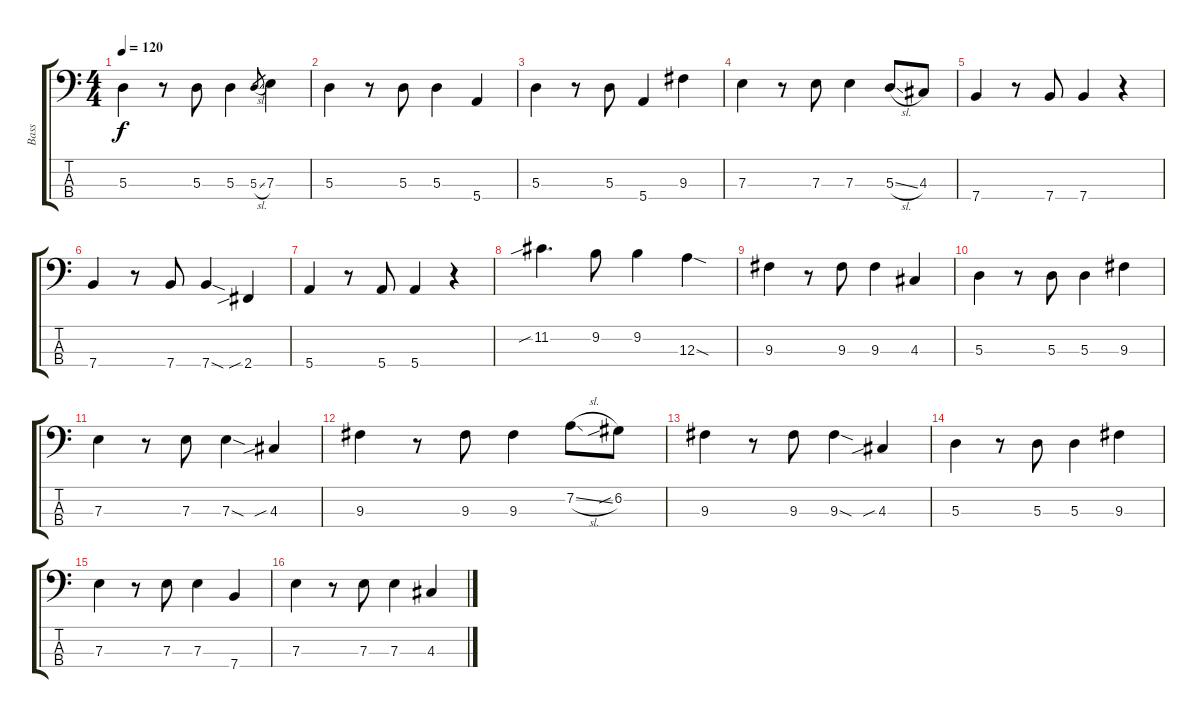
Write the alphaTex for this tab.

\track ("Bass" "Bass") {instrument electricbassfinger}
\staff {score tabs}
\tuning (G2 D2 A1 E1) {hide}
\ts (4 4)
\tempo 120
\clef f4
\ks c
5.3.4{dy f} r.8 5.3.8 5.3.4 5.3{sl}.8{gr} 7.3.4 |
5.3.4 r.8 5.3.8 5.3.4 5.4.4 |
5.3.4 r.8 5.3.8 5.4.4 9.3.4 |
7.3.4 r.8 7.3.8 7.3.4 5.3{sl}.8 4.3.8 |
7.4.4 r.8 7.4.8 7.4.4 r.4 |
7.4.4 r.8 7.4.8 7.4{sod}.4 2.4{sib}.4 |
5.4.4 r.8 5.4.8 5.4.4 r.4 |
11.2{sib}.4{d} 9.2.8 9.2.4 12.3{sod}.4 |
9.3.4 r.8 9.3.8 9.3.4 4.3.4 |
5.3.4 r.8 5.3.8 5.3.4 9.3.4 |
7.3.4 r.8 7.3.8 7.3{sod}.4 4.3{sib}.4 |
9.3.4 r.8 9.3.8 9.3.4 7.2{sl}.8 6.2{sib}.8 |
9.3.4 r.8 9.3.8 9.3{sod}.4 4.3{sib}.4 |
5.3.4 r.8 5.3.8 5.3.4 9.3.4 |
7.3.4 r.8 7.3.8 7.3.4 7.4.4 |
7.3.4 r.8 7.3.8 7.3.4 4.3.4
